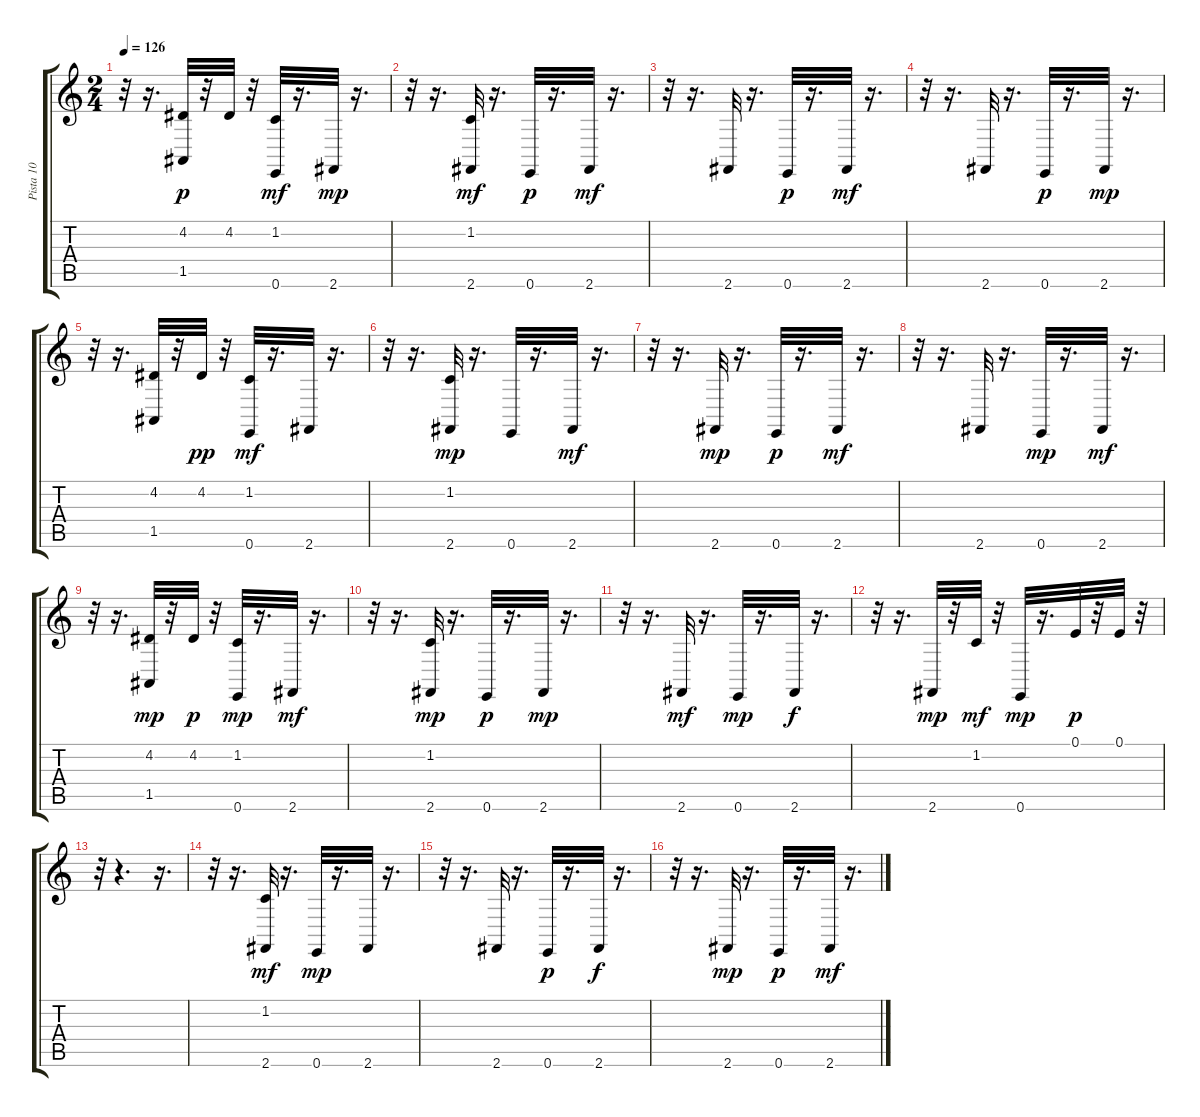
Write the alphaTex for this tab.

\track ("Pista 10" "Pista 10") {instrument acousticgrandpiano}
\staff {score tabs}
\tuning (E4 B3 G3 D3 A2 E2) {hide}
\ts (2 4)
\tempo 126
\clef g2
\ks c
r.32{dy mp} r.16{d} (4.2 1.5).32{dy p} r.32 4.2.32 r.32 (1.2 0.6).32{dy mf} r.16{d} 2.6.32{dy mp} r.16{d} |
r.32 r.16{d} (1.2 2.6).32{dy mf} r.16{d} 0.6.32{dy p} r.16{d} 2.6.32{dy mf} r.16{d} |
r.32 r.16{d} 2.6.32 r.16{d} 0.6.32{dy p} r.16{d} 2.6.32{dy mf} r.16{d} |
r.32 r.16{d} 2.6.32 r.16{d} 0.6.32{dy p} r.16{d} 2.6.32{dy mp} r.16{d} |
r.32 r.16{d} (4.2 1.5).32 r.32 4.2.32{dy pp} r.32 (1.2 0.6).32{dy mf} r.16{d} 2.6.32 r.16{d} |
r.32 r.16{d} (1.2 2.6).32{dy mp} r.16{d} 0.6.32 r.16{d} 2.6.32{dy mf} r.16{d} |
r.32 r.16{d} 2.6.32{dy mp} r.16{d} 0.6.32{dy p} r.16{d} 2.6.32{dy mf} r.16{d} |
r.32 r.16{d} 2.6.32 r.16{d} 0.6.32{dy mp} r.16{d} 2.6.32{dy mf} r.16{d} |
r.32 r.16{d} (4.2 1.5).32{dy mp} r.32 4.2.32{dy p} r.32 (1.2 0.6).32{dy mp} r.16{d} 2.6.32{dy mf} r.16{d} |
r.32 r.16{d} (1.2 2.6).32{dy mp} r.16{d} 0.6.32{dy p} r.16{d} 2.6.32{dy mp} r.16{d} |
r.32 r.16{d} 2.6.32{dy mf} r.16{d} 0.6.32{dy mp} r.16{d} 2.6.32{dy f} r.16{d} |
r.32 r.16{d} 2.6.32{dy mp} r.32 1.2.32{dy mf} r.32 0.6.32{dy mp} r.16{d} 0.1.32{dy p} r.32 0.1.32 r.32 |
r.32 r.4{d} r.16{d} |
r.32 r.16{d} (1.2 2.6).32{dy mf} r.16{d} 0.6.32{dy mp} r.16{d} 2.6.32 r.16{d} |
r.32 r.16{d} 2.6.32 r.16{d} 0.6.32{dy p} r.16{d} 2.6.32{dy f} r.16{d} |
r.32 r.16{d} 2.6.32{dy mp} r.16{d} 0.6.32{dy p} r.16{d} 2.6.32{dy mf} r.16{d}
